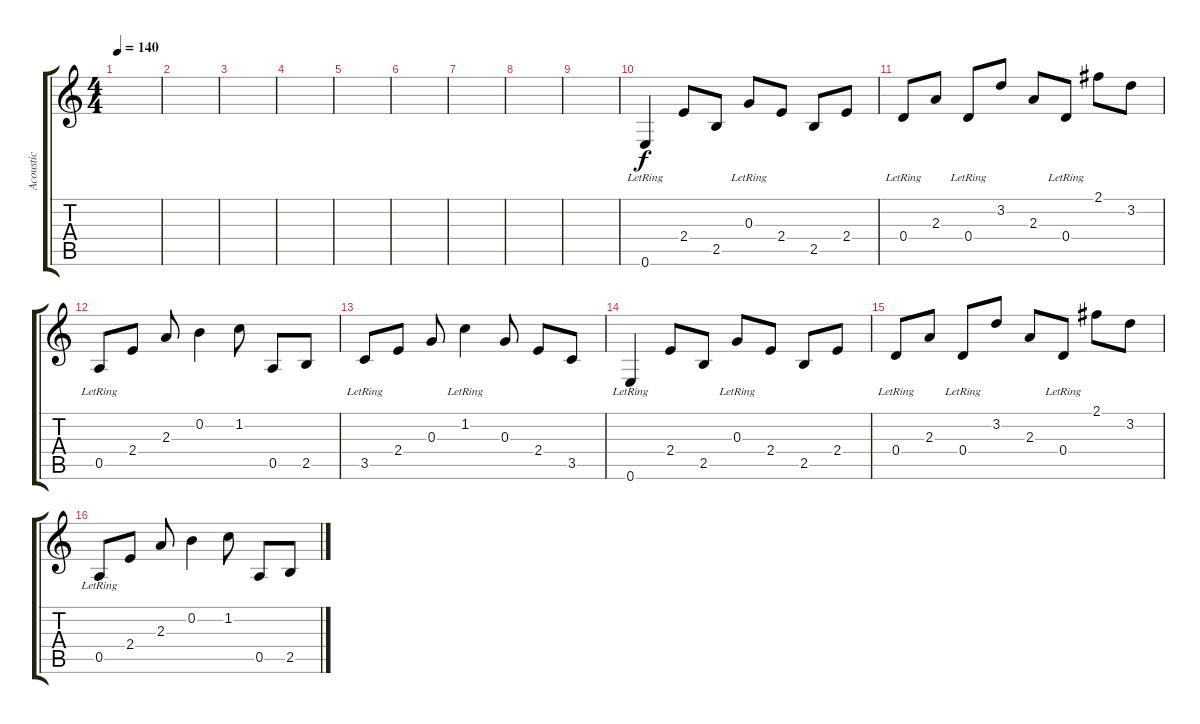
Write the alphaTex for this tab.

\track ("Acoustic" "Acoustic") {instrument electricguitarclean}
\staff {score tabs}
\tuning (E4 B3 G3 D3 A2 E2) {hide}
\ts (4 4)
\tempo 140
\clef g2
\ks c
|
|
|
|
|
|
|
|
|
0.6{lr}.4 2.4.8 2.5.8 0.3{lr}.8 2.4.8 2.5.8 2.4.8 |
0.4{lr}.8 2.3.8 0.4{lr}.8 3.2.8 2.3.8 0.4{lr}.8 2.1.8 3.2.8 |
0.5{lr}.8 2.4.8 2.3.8 0.2.4 1.2.8 0.5.8 2.5.8 |
3.5{lr}.8 2.4.8 0.3.8 1.2{lr}.4 0.3.8 2.4.8 3.5.8 |
0.6{lr}.4 2.4.8 2.5.8 0.3{lr}.8 2.4.8 2.5.8 2.4.8 |
0.4{lr}.8 2.3.8 0.4{lr}.8 3.2.8 2.3.8 0.4{lr}.8 2.1.8 3.2.8 |
0.5{lr}.8 2.4.8 2.3.8 0.2.4 1.2.8 0.5.8 2.5.8
